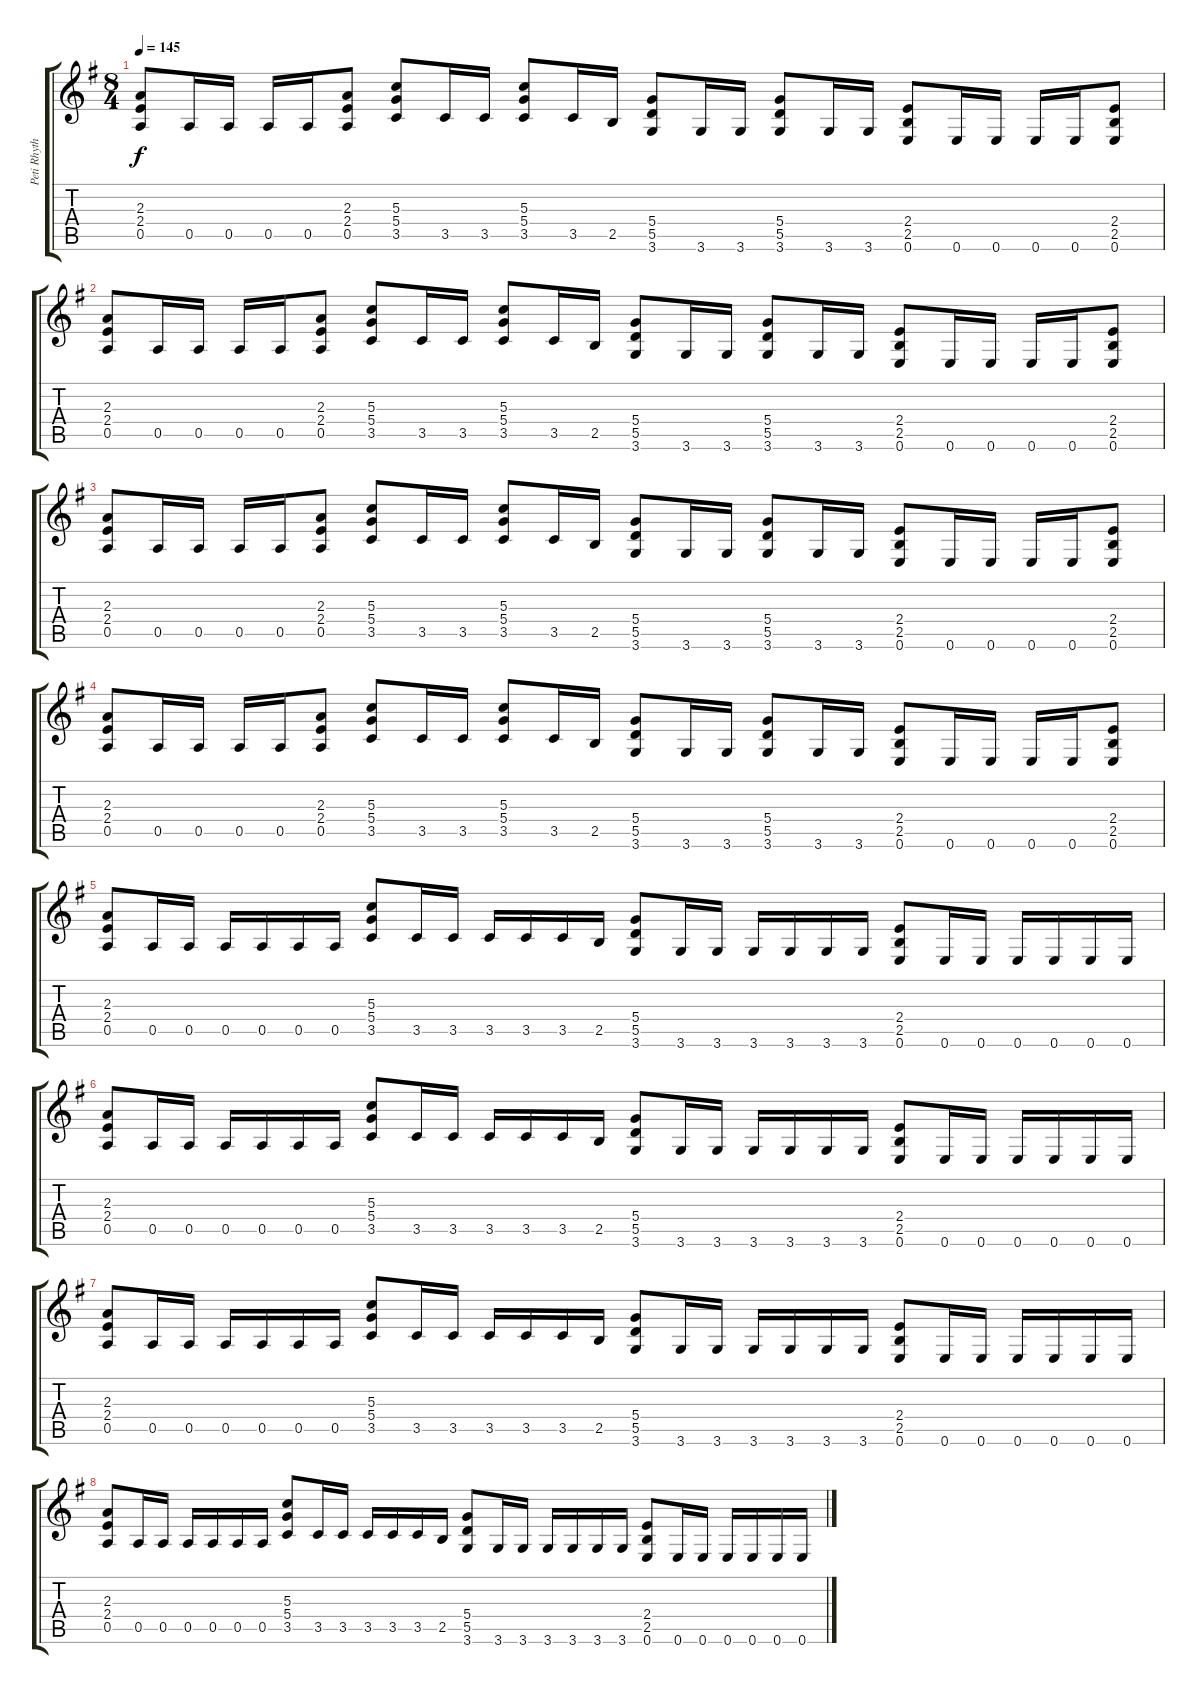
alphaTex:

\track ("Peti Rhythm" "Peti Rhyth") {instrument distortionguitar}
\staff {score tabs}
\tuning (E4 B3 G3 D3 A2 E2) {hide}
\ts (8 4)
\tempo 145
\clef g2
\ks eminor
(2.3 2.4 0.5).8{dy f} 0.5.16 0.5.16 0.5.16 0.5.16 (2.3 2.4 0.5).8 (5.3 5.4 3.5).8 3.5.16 3.5.16 (5.3 5.4 3.5).8 3.5.16 2.5.16 (5.4 5.5 3.6).8 3.6.16 3.6.16 (5.4 5.5 3.6).8 3.6.16 3.6.16 (2.4 2.5 0.6).8 0.6.16 0.6.16 0.6.16 0.6.16 (2.4 2.5 0.6).8 |
(2.3 2.4 0.5).8 0.5.16 0.5.16 0.5.16 0.5.16 (2.3 2.4 0.5).8 (5.3 5.4 3.5).8 3.5.16 3.5.16 (5.3 5.4 3.5).8 3.5.16 2.5.16 (5.4 5.5 3.6).8 3.6.16 3.6.16 (5.4 5.5 3.6).8 3.6.16 3.6.16 (2.4 2.5 0.6).8 0.6.16 0.6.16 0.6.16 0.6.16 (2.4 2.5 0.6).8 |
(2.3 2.4 0.5).8 0.5.16 0.5.16 0.5.16 0.5.16 (2.3 2.4 0.5).8 (5.3 5.4 3.5).8 3.5.16 3.5.16 (5.3 5.4 3.5).8 3.5.16 2.5.16 (5.4 5.5 3.6).8 3.6.16 3.6.16 (5.4 5.5 3.6).8 3.6.16 3.6.16 (2.4 2.5 0.6).8 0.6.16 0.6.16 0.6.16 0.6.16 (2.4 2.5 0.6).8 |
(2.3 2.4 0.5).8 0.5.16 0.5.16 0.5.16 0.5.16 (2.3 2.4 0.5).8 (5.3 5.4 3.5).8 3.5.16 3.5.16 (5.3 5.4 3.5).8 3.5.16 2.5.16 (5.4 5.5 3.6).8 3.6.16 3.6.16 (5.4 5.5 3.6).8 3.6.16 3.6.16 (2.4 2.5 0.6).8 0.6.16 0.6.16 0.6.16 0.6.16 (2.4 2.5 0.6).8 |
(2.3 2.4 0.5).8 0.5.16 0.5.16 0.5.16 0.5.16 0.5.16 0.5.16 (5.3 5.4 3.5).8 3.5.16 3.5.16 3.5.16 3.5.16 3.5.16 2.5.16 (5.4 5.5 3.6).8 3.6.16 3.6.16 3.6.16 3.6.16 3.6.16 3.6.16 (2.4 2.5 0.6).8 0.6.16 0.6.16 0.6.16 0.6.16 0.6.16 0.6.16 |
(2.3 2.4 0.5).8 0.5.16 0.5.16 0.5.16 0.5.16 0.5.16 0.5.16 (5.3 5.4 3.5).8 3.5.16 3.5.16 3.5.16 3.5.16 3.5.16 2.5.16 (5.4 5.5 3.6).8 3.6.16 3.6.16 3.6.16 3.6.16 3.6.16 3.6.16 (2.4 2.5 0.6).8 0.6.16 0.6.16 0.6.16 0.6.16 0.6.16 0.6.16 |
(2.3 2.4 0.5).8 0.5.16 0.5.16 0.5.16 0.5.16 0.5.16 0.5.16 (5.3 5.4 3.5).8 3.5.16 3.5.16 3.5.16 3.5.16 3.5.16 2.5.16 (5.4 5.5 3.6).8 3.6.16 3.6.16 3.6.16 3.6.16 3.6.16 3.6.16 (2.4 2.5 0.6).8 0.6.16 0.6.16 0.6.16 0.6.16 0.6.16 0.6.16 |
(2.3 2.4 0.5).8 0.5.16 0.5.16 0.5.16 0.5.16 0.5.16 0.5.16 (5.3 5.4 3.5).8 3.5.16 3.5.16 3.5.16 3.5.16 3.5.16 2.5.16 (5.4 5.5 3.6).8 3.6.16 3.6.16 3.6.16 3.6.16 3.6.16 3.6.16 (2.4 2.5 0.6).8 0.6.16 0.6.16 0.6.16 0.6.16 0.6.16 0.6.16
